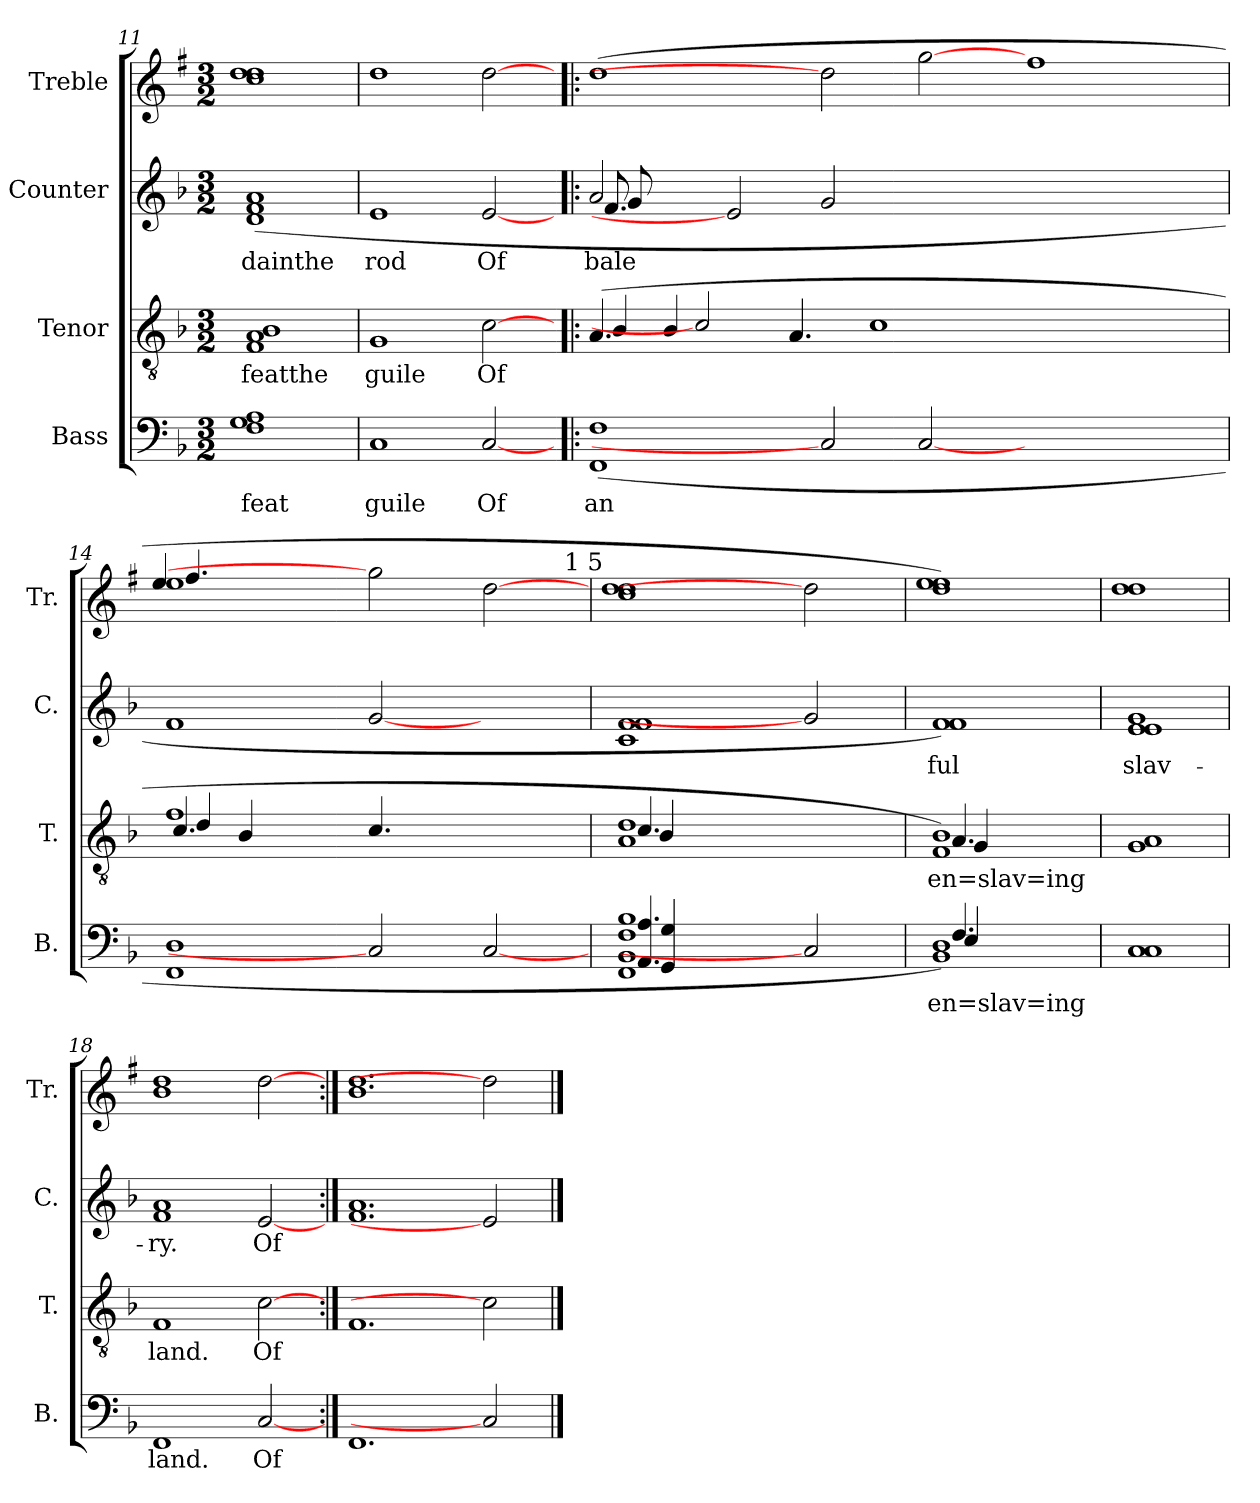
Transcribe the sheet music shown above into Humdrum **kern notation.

**kern	**text	**kern	**text	**kern	**text	**kern
*part4	*part4	*part3	*part3	*part2	*part2	*part1
*staff4	*staff4	*staff3	*staff3	*staff2	*staff2	*staff1
*I"Bass	*	*I"Tenor	*	*I"Counter	*	*I"Treble
*I'B.	*	*I'T.	*	*I'C.	*	*I'Tr.
*clefF4	*	*clefGv2	*	*clefG2	*	*clefG2
*	*	*	*	*	*	*ITrd1c2
*k[b-]	*	*k[b-]	*	*k[b-]	*	*k[b-]
*F:	*	*F:	*	*F:	*	*F:
*M3/2	*	*M3/2	*	*M3/2	*	*M3/2
=11	=11	=11	=11	=11	=11	=11
!	!LO:LY:a:rj	!	!LO:LY:b:rj	!	!LO:LY:b:rj	!
(>1A 1G 1F	feat	(<1B- 1F 1A	featthe	(<1a 1d 1f	dainthe	(>1cc 1b- 1cc
=12	=12	=12	=12	=12	=12	=12
!	!LO:LY:a:rj	!	!LO:LY:b:rj	!	!LO:LY:b:rj	!
1C	guile	1G	guile	1e	rod	1cc
!	!LO:LY:a:rj	!	!LO:LY:b:rj	!	!LO:LY:b:rj	!
[2C	Of	[2c	Of	[2e	Of	[2cc
=13!|:	=13!|:	=13!|:	=13!|:	=13!|:	=13!|:	=13!|:
!	!LO:LY:a:rj	!	!	!	!LO:LY:b:rj	!
*	*	*^	*	*^	*	*
*	*	*	*	*	*	*^	*	*
(>1F 1FF	an	(>4.A/	4B-/	.	2a/	(<8.f/	8g/	bale-	(>1cc
.	.	.	.	.	.	.	1.ryy	.	.
.	.	.	.	.	.	1.ryy	.	.	.
!	!	!	!	!LO:LY:b:rj	!	!	!	!	!
.	.	.	4B-/	.	.	.	.	.	.
.	.	2c]	.	.	.	.	.	.	.
.	.	.	2.ryy	.	2e]	.	.	.	.
.	.	4.A/	.	.	.	.	.	.	.
!	!	!	!	!	!	!	!	!LO:LY:b:rj	!
2C]	.	.	.	.	2g/	.	.	--	2cc]
!	!	!	!	!LO:LY:b:rj	!	!	!	!	!
.	.	1c	1..ryy	.	.	.	.	.	.
!	!LO:LY:a:rj	!	!	!	!	!	!	!	!
[2C	.	.	.	.	1.ryy	.	.	.	[2ff
.	.	.	.	.	.	.	1ryy	.	.
.	.	.	.	.	.	1ryy	.	.	.
1ryy	.	.	.	.	.	.	.	.	1ee
.	.	2.ryy	.	.	.	.	.	.	.
.	.	.	.	.	.	.	4.ryy	.	.
.	.	.	.	.	.	4ryy	.	.	.
.	.	.	.	.	.	16ryy	.	.	.
*	*	*v	*v	*	*	*	*	*	*
*	*	*	*	*	*v	*v	*	*
=14	=14	=14	=14	=14	=14	=14	=14
*	*	*	*	*	*	*	*^
!	!LO:LY:a:rj	!	!	!	!	!LO:LY:b:rj	!	!LO:N:head=diamond
*	*	*^	*	*	*	*	*^	*
*	*	*	*^	*	*v	*v	*	*	*	*^
1D 1FF	.	1f	4.c/	4d/	.	1f	--	1dd	4.ee/	4dd/	1ryy
.	.	.	.	2ryy	.	.	.	.	.	1..ryy	.
!	!	!	!	!	!LO:LY:b:rj	!	!	!	!	!	!
.	.	.	4B-/	.	.	.	.	.	1ryy	.	.
.	.	.	2ryy	.	.	.	.	.	.	.	.
.	.	.	.	8ryy	.	.	.	.	.	.	.
.	.	.	.	1ryy	.	.	.	.	.	.	.
!	!	!	!	!	!	!	!LO:LY:b:rj	!	!	!	!
2C]	.	4.c/	.	.	.	[2g	--	2ff]	.	.	2ryy
.	.	.	8ryy	.	.	.	.	.	.	.	.
.	.	.	2.ryy	.	.	.	.	.	.	.	.
.	.	2ryy	.	.	.	.	.	.	2ryy	.	.
!	!LO:LY:a:rj	!	!	!	!	!	!	!	!	!	!
[2C	.	.	.	.	.	2ryy	.	[2cc	.	.	4ryy
.	.	.	.	.	.	.	.	.	.	.	8ryy
.	.	8ryy	.	8ryy	.	.	.	.	8ryy	.	64ryy
!	!	!	!	!	!	!	!	!	!	!	!LO:TX:a:t=1 5
.	.	.	.	.	.	.	.	.	.	.	16..ryy
=15	=15	=15	=15	=15	=15	=15	=15	=15	=15	=15	=15
*^	*	*	*	*	*	*	*	*	*	*	*
*	*^	*	*	*	*	*	*	*	*	*	*	*
!	!	!	!LO:LY:a:rj	!	!	!	!LO:LY:b:rj	!	!LO:LY:b:rj	!	!	!	!
*	*	*	*	*	*	*	*	*	*	*v	*v	*v	*v
1B- 1F 1BB- 1FF	4.A/ 4.AA/	4G/ 4GG/	.	1d 1A	4.c/	4B-/	.	1f 1f 1c	--	1cc 1b- 1cc
.	.	1ryy	.	.	.	2ryy	.	.	.	.
.	1ryy	.	.	.	2ryy	.	.	.	.	.
.	.	.	.	.	.	2.ryy	.	.	.	.
.	.	.	.	.	2ryy	.	.	.	.	.
2C]	.	.	.	2ryy	.	.	.	2g]	.	2cc]
.	.	4ryy	.	.	.	.	.	.	.	.
.	8ryy	.	.	.	8ryy	.	.	.	.	.
=16	=16	=16	=16	=16	=16	=16	=16	=16	=16	=16
!	!	!	!LO:LY:a:rj	!	!	!	!LO:LY:b:rj	!	!LO:LY:b:rj	!
1D 1BB-)	4.F/	4E/	en=slav=ing	1F 1B-)	4.A/	4G/	en=slav=ing	1f 1f)	-ful	1dd 1cc 1dd)
.	.	2.ryy	.	.	.	2.ryy	.	.	.	.
.	2ryy	.	.	.	2ryy	.	.	.	.	.
.	8ryy	.	.	.	8ryy	.	.	.	.	.
*	*v	*v	*	*	*	*	*	*	*	*
*	*	*	*	*v	*v	*	*	*	*
=17	=17	=17	=17	=17	=17	=17	=17	=17
!	!	!LO:LY:a:rj	!	!	!LO:LY:b:rj	!	!LO:LY:b:rj	!
*v	*v	*	*	*	*	*	*	*
*	*	*v	*v	*	*	*	*
1C 1C	.	1A 1G	.	1e 1e 1g	slav-	1cc 1cc
=18	=18	=18	=18	=18	=18	=18
!	!LO:LY:a:rj	!	!LO:LY:b:rj	!	!LO:LY:b:rj	!
1FF	land.	1F	land.	1f 1a	-ry.	1cc 1a
!	!LO:LY:a:rj	!	!LO:LY:b:rj	!	!LO:LY:b:rj	!
[2C	Of	[2c	Of	[2e	Of	[2cc
=19:|!	=19:|!	=19:|!	=19:|!	=19:|!	=19:|!	=19:|!
!	!LO:LY:a:rj	!	!LO:LY:b:rj	!	!LO:LY:b:rj	!
1.FF	.	1.F	.	1.f 1.a	.	1.cc 1.a
2C]	.	2c]	.	2e]	.	2cc]
==	==	==	==	==	==	==
*-	*-	*-	*-	*-	*-	*-
